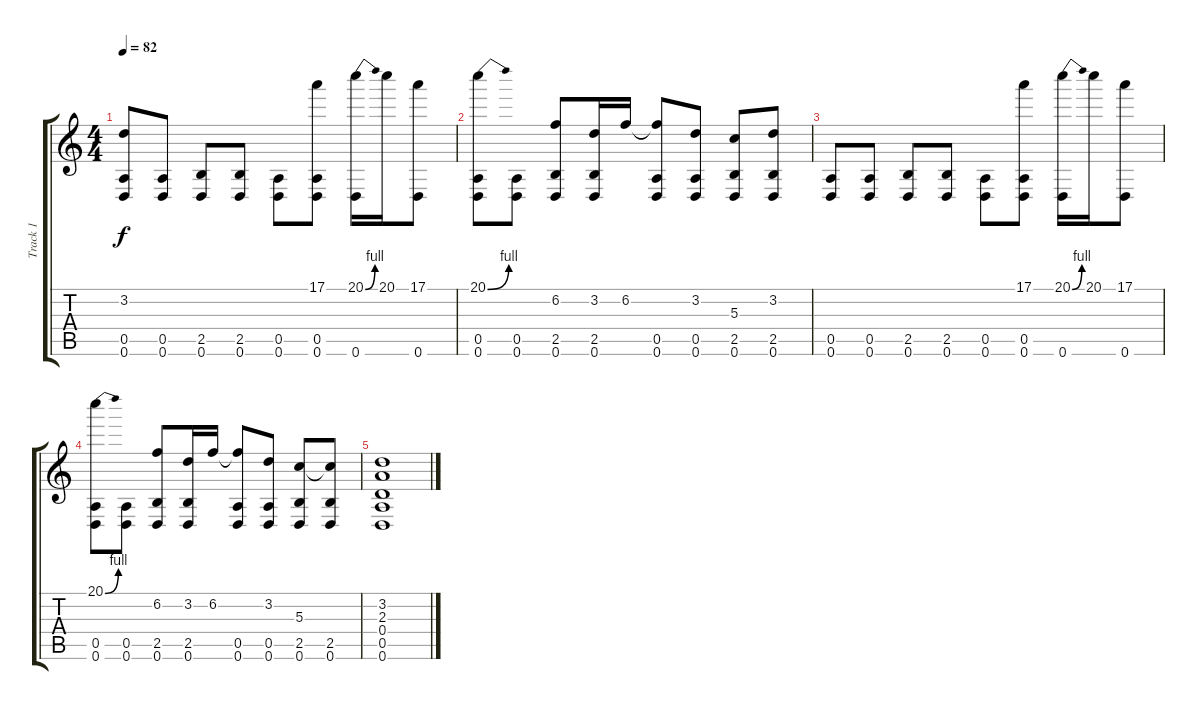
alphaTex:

\track ("Track 1" "Track 1") {instrument acousticguitarsteel}
\staff {score tabs}
\tuning (E4 B3 G3 D3 A2 D2) {hide}
\ts (4 4)
\tempo 82
\clef g2
\ks c
(3.2 0.5 0.6).8{dy f} (0.5 0.6).8 (2.5 0.6).8 (2.5 0.6).8 (0.5 0.6).8 (17.1 0.5 0.6).8 (20.1{be (bend 0 0 60 4)} 0.6).16 20.1.16 (17.1 0.6).8 |
(20.1{be (bend 0 0 60 4)} 0.5 0.6).8 (0.5 0.6).8 (6.2 2.5 0.6).8 (3.2 2.5 0.6).16 6.2.16 (6.2{t} 0.5 0.6).8 (3.2 0.5 0.6).8 (5.3 2.5 0.6).8 (3.2 2.5 0.6).8 |
(0.5 0.6).8 (0.5 0.6).8 (2.5 0.6).8 (2.5 0.6).8 (0.5 0.6).8 (17.1 0.5 0.6).8 (20.1{be (bend 0 0 60 4)} 0.6).16 20.1.16 (17.1 0.6).8 |
(20.1{be (bend 0 0 60 4)} 0.5 0.6).8 (0.5 0.6).8 (6.2 2.5 0.6).8 (3.2 2.5 0.6).16 6.2.16 (6.2{t} 0.5 0.6).8 (3.2 0.5 0.6).8 (5.3 2.5 0.6).8 (5.3{t} 2.5 0.6).8 |
(3.2 2.3 0.4 0.5 0.6).1
